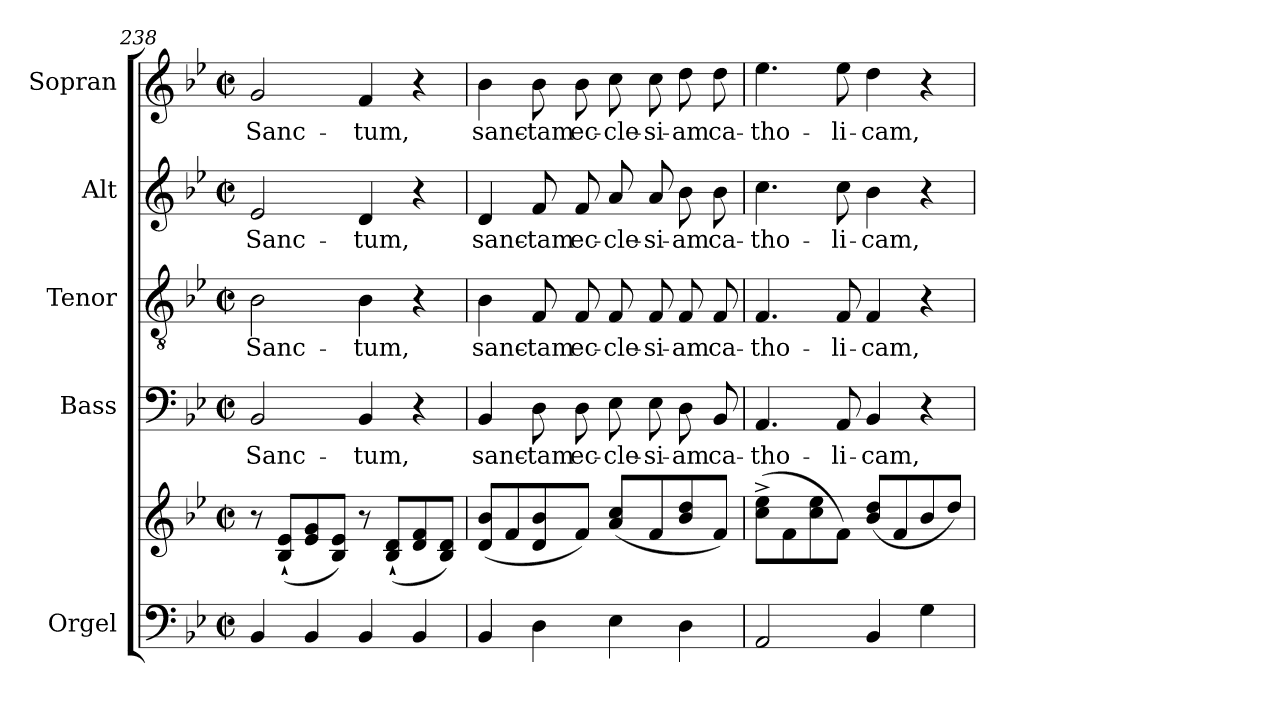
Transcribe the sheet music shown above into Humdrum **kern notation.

**kern	**kern	**kern	**text	**kern	**text	**kern	**text	**kern	**text
*part5	*part5	*part4	*part4	*part3	*part3	*part2	*part2	*part1	*part1
*staff6	*staff5	*staff4	*staff4	*staff3	*staff3	*staff2	*staff2	*staff1	*staff1
*I"Orgel	*	*I"Bass	*	*I"Tenor	*	*I"Alt	*	*I"Sopran	*
*I'Org.	*	*I'B.	*	*I'T.	*	*I'A.	*	*I'S.	*
*clefF4	*clefG2	*clefF4	*	*clefGv2	*	*clefG2	*	*clefG2	*
*k[b-e-]	*k[b-e-]	*k[b-e-]	*	*k[b-e-]	*	*k[b-e-]	*	*k[b-e-]	*
*B-:	*B-:	*B-:	*	*B-:	*	*B-:	*	*B-:	*
*M2/2	*M2/2	*M2/2	*	*M2/2	*	*M2/2	*	*M2/2	*
*met(c|)	*met(c|)	*met(c|)	*	*met(c|)	*	*met(c|)	*	*met(c|)	*
=238	=238	=238	=238	=238	=238	=238	=238	=238	=238
!	!	!	!LO:LY:b	!	!LO:LY:b	!	!LO:LY:b	!	!LO:LY:b
4BB-/	8r	2BB-/	Sanc-	2B-\	Sanc-	2e-/	Sanc-	2g/	Sanc-
.	(<8B-/`< 8e-/`<L	.	.	.	.	.	.	.	.
4BB-/	8e-/ 8g/	.	.	.	.	.	.	.	.
.	8B-/ 8e-/J)	.	.	.	.	.	.	.	.
!	!	!	!LO:LY:b	!	!LO:LY:b	!	!LO:LY:b	!	!LO:LY:b
4BB-/	8r	4BB-/	-tum,	4B-\	-tum,	4d/	-tum,	4f/	-tum,
.	(<8B-/`< 8d/`<L	.	.	.	.	.	.	.	.
4BB-/	8d/ 8f/	4r	.	4r	.	4r	.	4r	.
.	8B-/ 8d/J)	.	.	.	.	.	.	.	.
=239	=239	=239	=239	=239	=239	=239	=239	=239	=239
!	!	!	!LO:LY:b	!	!LO:LY:b	!	!LO:LY:b	!	!LO:LY:b
4BB-/	(<8d/ 8b-/L	4BB-/	sanc-	4B-\	sanc-	4d/	sanc-	4b-\	sanc-
.	8f/	.	.	.	.	.	.	.	.
!	!	!	!LO:LY:b	!	!LO:LY:b	!	!LO:LY:b	!	!LO:LY:b
4D\	8d/ 8b-/	8D\	-tam	8F/	-tam	8f/	-tam	8b-\	-tam
!	!	!	!LO:LY:b	!	!LO:LY:b	!	!LO:LY:b	!	!LO:LY:b
.	8f/J)	8D\	ec-	8F/	ec-	8f/	ec-	8b-\	ec-
!	!	!	!LO:LY:b	!	!LO:LY:b	!	!LO:LY:b	!	!LO:LY:b
4E-\	(<8a/ 8cc/L	8E-\	-cle-	8F/	-cle-	8a/	-cle-	8cc\	-cle-
!	!	!	!LO:LY:b	!	!LO:LY:b	!	!LO:LY:b	!	!LO:LY:b
.	8f/	8E-\	-si-	8F/	-si-	8a/	-si-	8cc\	-si-
!	!	!	!LO:LY:b	!	!LO:LY:b	!	!LO:LY:b	!	!LO:LY:b
4D\	8b-/ 8dd/	8D\	-am	8F/	-am	8b-\	-am	8dd\	-am
!	!	!	!LO:LY:b	!	!LO:LY:b	!	!LO:LY:b	!	!LO:LY:b
.	8f/J)	8BB-/	ca-	8F/	ca-	8b-\	ca-	8dd\	ca-
=240	=240	=240	=240	=240	=240	=240	=240	=240	=240
!	!	!	!LO:LY:b	!	!LO:LY:b	!	!LO:LY:b	!	!LO:LY:b
2AA/	(>8cc\^> 8ee-\^>L	4.AA/	-tho-	4.F/	-tho-	4.cc\	-tho-	4.ee-\	-tho-
.	8f\	.	.	.	.	.	.	.	.
.	8cc\ 8ee-\	.	.	.	.	.	.	.	.
!	!	!	!LO:LY:b	!	!LO:LY:b	!	!LO:LY:b	!	!LO:LY:b
.	8f\J)	8AA/	-li-	8F/	-li-	8cc\	-li-	8ee-\	-li-
!	!	!	!LO:LY:b	!	!LO:LY:b	!	!LO:LY:b	!	!LO:LY:b
4BB-/	(<8b-/ 8dd/L	4BB-/	-cam,	4F/	-cam,	4b-\	-cam,	4dd\	-cam,
.	8f/	.	.	.	.	.	.	.	.
4G\	8b-/	4r	.	4r	.	4r	.	4r	.
.	8dd/J)	.	.	.	.	.	.	.	.
=	=	=	=	=	=	=	=	=	=
*-	*-	*-	*-	*-	*-	*-	*-	*-	*-
